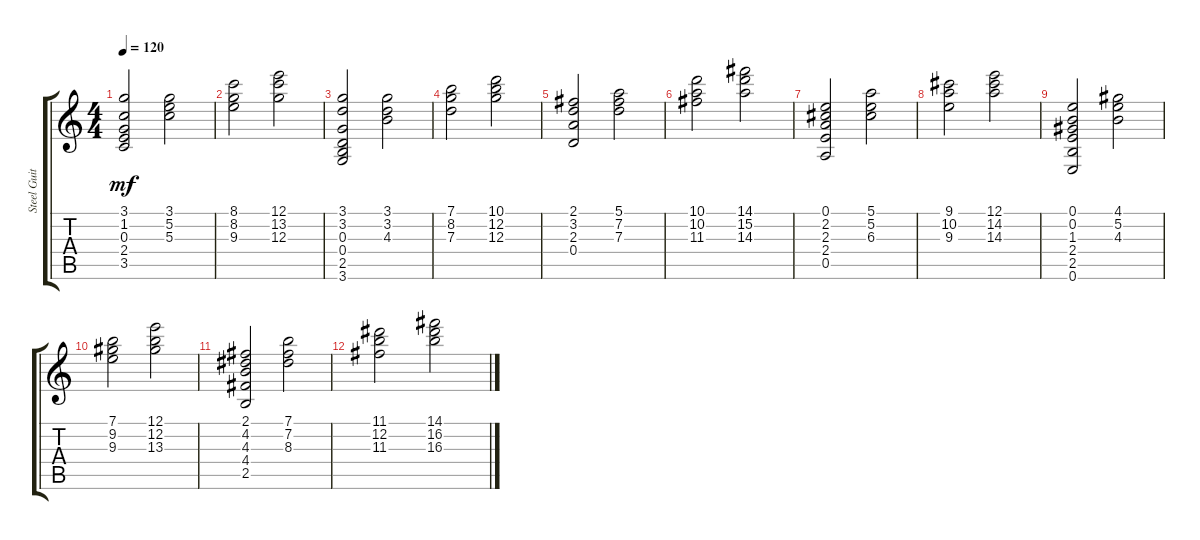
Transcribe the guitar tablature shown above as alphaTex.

\track ("Steel Guitar" "Steel Guit") {instrument acousticguitarsteel}
\staff {score tabs}
\tuning (E4 B3 G3 D3 A2 E2) {hide}
\ts (4 4)
\tempo 120
\clef g2
\ks c
(3.1 1.2 0.3 2.4 3.5).2{dy mf instrument acousticguitarsteel} (3.1 5.2 5.3).2 |
(8.1 8.2 9.3).2 (12.1 13.2 12.3).2 |
(3.1 3.2 0.3 0.4 2.5 3.6).2 (3.1 3.2 4.3).2 |
(7.1 8.2 7.3).2 (10.1 12.2 12.3).2 |
(2.1 3.2 2.3 0.4).2 (5.1 7.2 7.3).2 |
(10.1 10.2 11.3).2 (14.1 15.2 14.3).2 |
(0.1 2.2 2.3 2.4 0.5).2 (5.1 5.2 6.3).2 |
(9.1 10.2 9.3).2 (12.1 14.2 14.3).2 |
(0.1 0.2 1.3 2.4 2.5 0.6).2 (4.1 5.2 4.3).2 |
(7.1 9.2 9.3).2 (12.1 12.2 13.3).2 |
(2.1 4.2 4.3 4.4 2.5).2 (7.1 7.2 8.3).2 |
(11.1 12.2 11.3).2 (14.1 16.2 16.3).2
